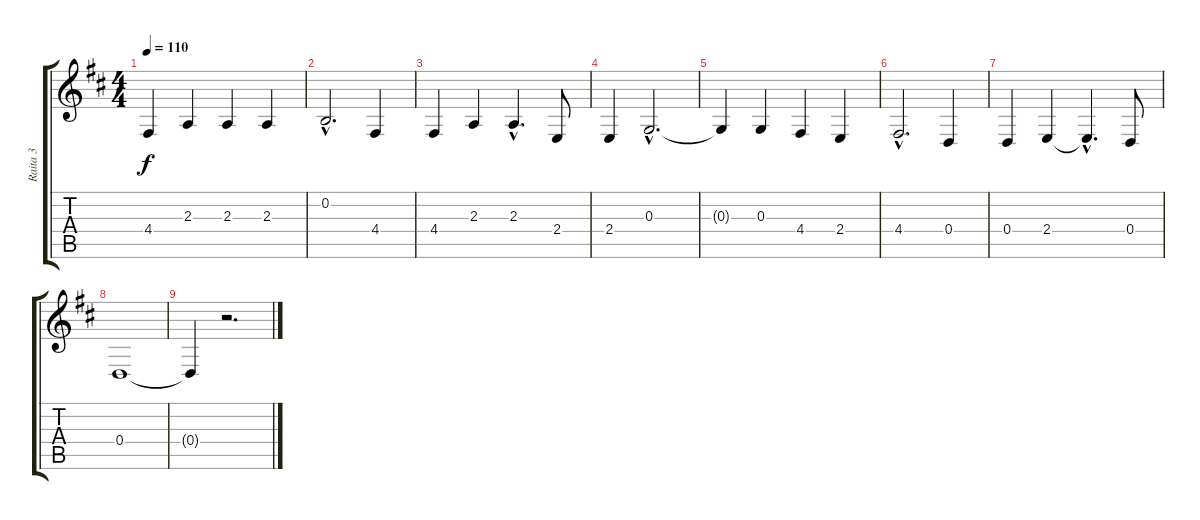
\track ("Raita 3" "Raita 3") {instrument clarinet}
\staff {score tabs}
\tuning (E4 B3 G3 D3 A2 E2) {hide}
\ts (4 4)
\tempo 110
\clef g2
\ks d
4.4{t}.4{dy f} 2.3.4 2.3.4 2.3.4 |
0.2{hac}.2{d} 4.4.4 |
4.4.4 2.3.4 2.3{hac}.4{d} 2.4.8 |
2.4.4 0.3{hac}.2{d} |
0.3{t}.4 0.3.4 4.4.4 2.4.4 |
4.4{hac}.2{d} 0.4.4 |
0.4.4 2.4.4 2.4{hac t}.4{d} 0.4.8 |
0.4.1 |
0.4{t}.4 r.2{d}
